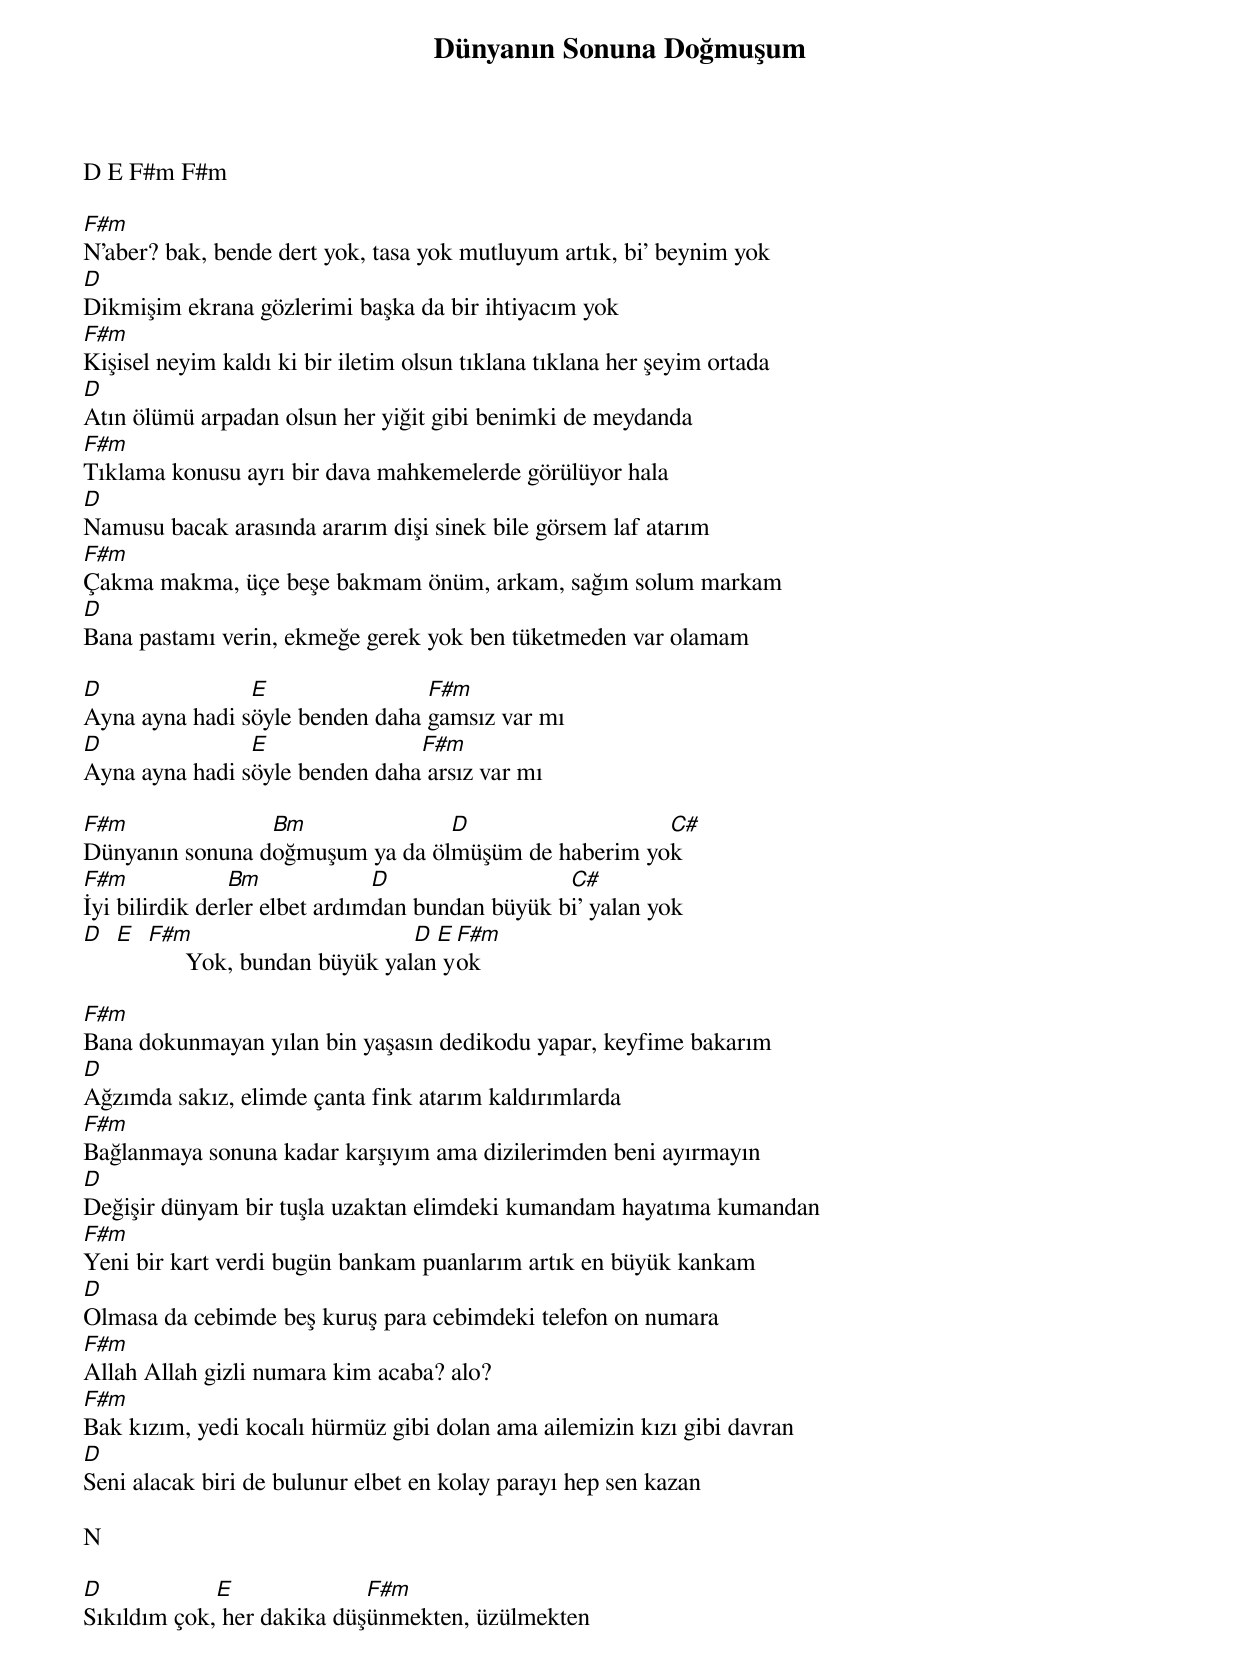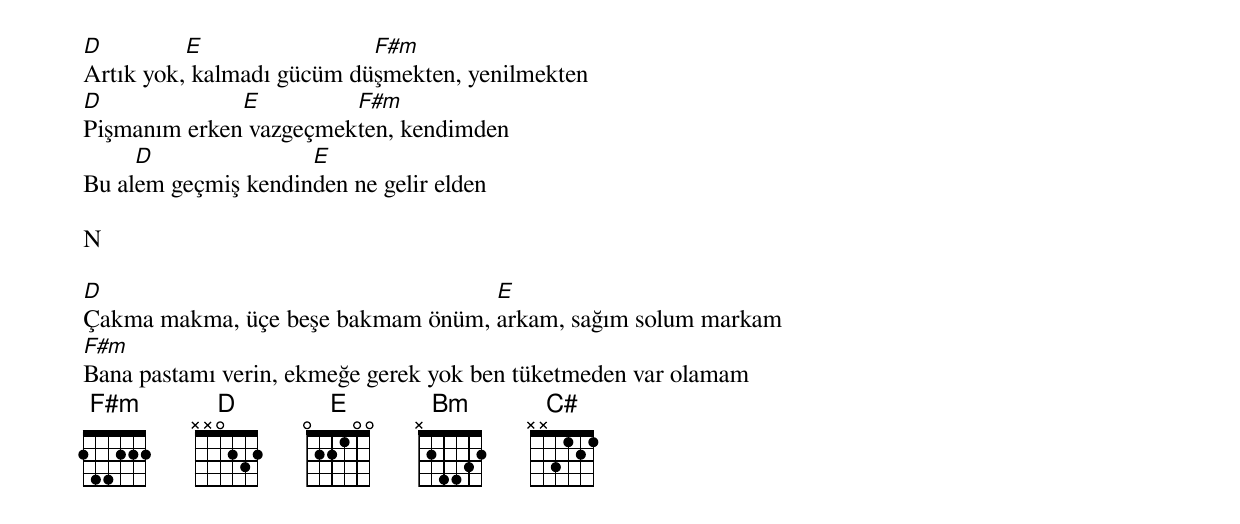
{title: Dünyanın Sonuna Doğmuşum}
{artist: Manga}

D E F#m F#m

F#m
N'aber? bak, bende dert yok, tasa yok mutluyum artık, bi' beynim yok
D
Dikmişim ekrana gözlerimi başka da bir ihtiyacım yok
F#m
Kişisel neyim kaldı ki bir iletim olsun tıklana tıklana her şeyim ortada
D
Atın ölümü arpadan olsun her yiğit gibi benimki de meydanda
F#m
Tıklama konusu ayrı bir dava mahkemelerde görülüyor hala
D
Namusu bacak arasında ararım dişi sinek bile görsem laf atarım
F#m
Çakma makma, üçe beşe bakmam önüm, arkam, sağım solum markam
D
Bana pastamı verin, ekmeğe gerek yok ben tüketmeden var olamam

D               E                F#m
Ayna ayna hadi söyle benden daha gamsız var mı
D               E               F#m
Ayna ayna hadi söyle benden daha arsız var mı

F#m              Bm              D                  C#
Dünyanın sonuna doğmuşum ya da ölmüşüm de haberim yok
F#m             Bm             D                 C#
İyi bilirdik derler elbet ardımdan bundan büyük bi' yalan yok
D E F#m                        D E F#m
          Yok, bundan büyük yalan yok

F#m
Bana dokunmayan yılan bin yaşasın dedikodu yapar, keyfime bakarım
D
Ağzımda sakız, elimde çanta fink atarım kaldırımlarda
F#m
Bağlanmaya sonuna kadar karşıyım ama dizilerimden beni ayırmayın
D
Değişir dünyam bir tuşla uzaktan elimdeki kumandam hayatıma kumandan
F#m
Yeni bir kart verdi bugün bankam puanlarım artık en büyük kankam
D
Olmasa da cebimde beş kuruş para cebimdeki telefon on numara
F#m
Allah Allah gizli numara kim acaba? alo?
F#m
Bak kızım, yedi kocalı hürmüz gibi dolan ama ailemizin kızı gibi davran
D
Seni alacak biri de bulunur elbet en kolay parayı hep sen kazan

N

D            E              F#m
Sıkıldım çok, her dakika düşünmekten, üzülmekten
D         E                F#m
Artık yok, kalmadı gücüm düşmekten, yenilmekten
D             E         F#m
Pişmanım erken vazgeçmekten, kendimden
     D               E
Bu alem geçmiş kendinden ne gelir elden

N

D                                  E
Çakma makma, üçe beşe bakmam önüm, arkam, sağım solum markam
F#m
Bana pastamı verin, ekmeğe gerek yok ben tüketmeden var olamam
